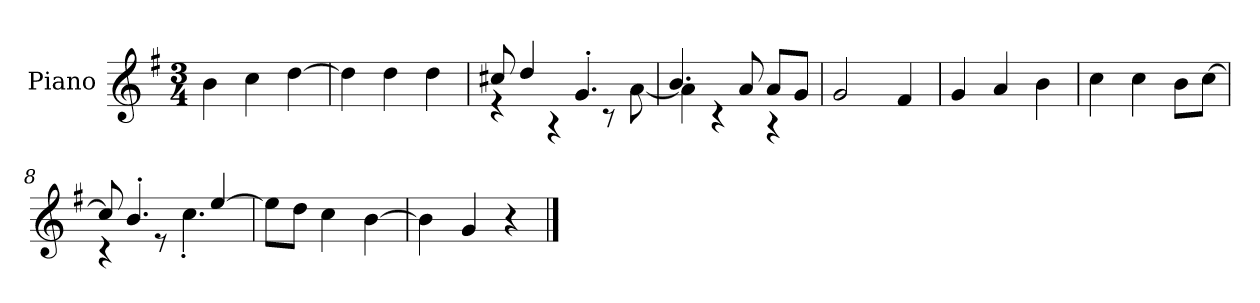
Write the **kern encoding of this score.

**kern
*part1
*staff1
*I"Piano
*I'P-no
*clefG2
*k[f#]
*M3/4
*MM174
=1
4b\
4cc\
[4dd\
=2
4dd\]
4dd\
4dd\
=3
*^
8cc#X/	4r
4dd/	.
.	4r
4.g'/	.
.	8r
.	[8a\
=4	=4
4.b/	4a\]
.	4r
8a/	.
8a/L	4r
8g/J	.
*v	*v
=5
2g/
4f#/
=6
4g/
4a/
4b\
=7
4cc\
4cc\
8b\L
[8cc\J
=8
*^
8cc/]	4r
4.b'/	.
.	8r
.	4.cc'\
[4ee/	.
*v	*v
!!LO:LB:g=z
=9
8ee\L]
8dd\J
4cc\
[4b\
=10
4b\]
4g/
4r
==
*-
